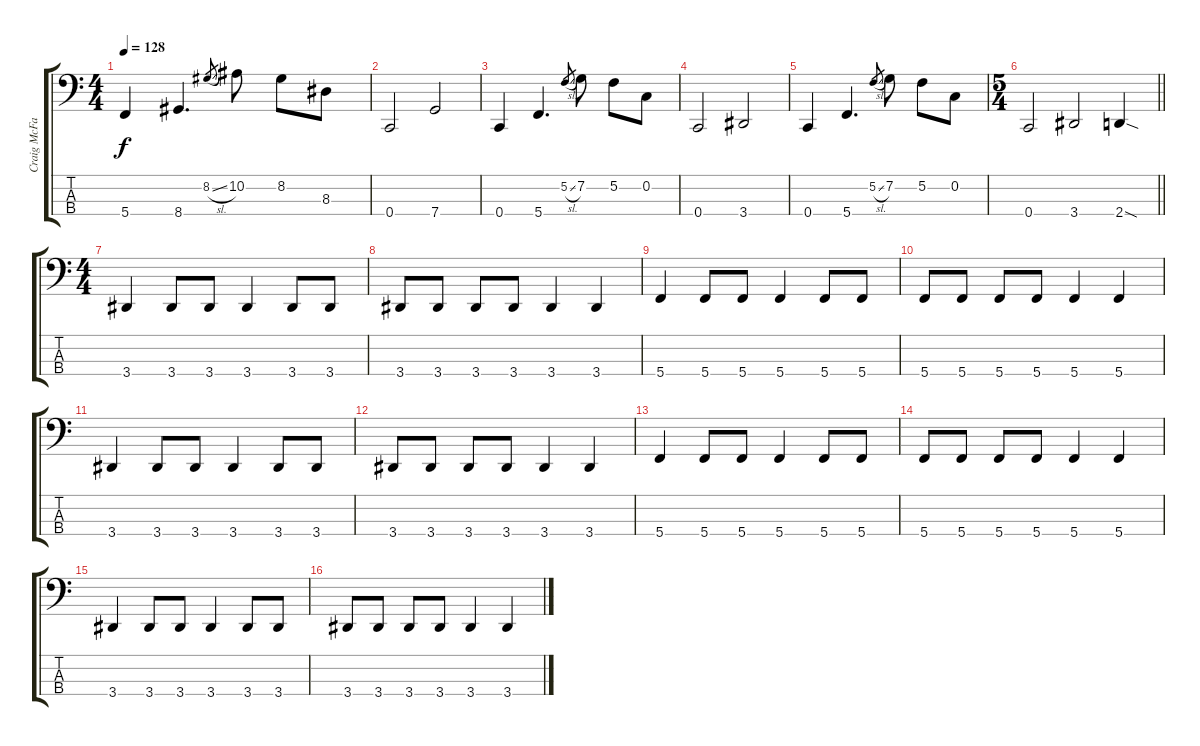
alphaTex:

\track ("Craig McFarland" "Craig McFa") {instrument electricbasspick}
\staff {score tabs}
\tuning (G2 C2 G1 C1) {hide}
\ts (4 4)
\tempo 128
\clef f4
\ks c
5.4.4{dy f} 8.4.4{d} 8.2{sl}.8{gr} 10.2.8 8.2.8 8.3.8 |
0.4.2 7.4.2 |
0.4.4 5.4.4{d} 5.2{sl}.8{gr} 7.2.8 5.2.8 0.2.8 |
0.4.2 3.4.2 |
0.4.4 5.4.4{d} 5.2{sl}.8{gr} 7.2.8 5.2.8 0.2.8 |
\ts (5 4)
\barLineRight lightlight
0.4.2 3.4.2 2.4{sod}.4 |
\ts (4 4)
3.4.4 3.4.8 3.4.8 3.4.4 3.4.8 3.4.8 |
3.4.8 3.4.8 3.4.8 3.4.8 3.4.4 3.4.4 |
5.4.4 5.4.8 5.4.8 5.4.4 5.4.8 5.4.8 |
5.4.8 5.4.8 5.4.8 5.4.8 5.4.4 5.4.4 |
3.4.4 3.4.8 3.4.8 3.4.4 3.4.8 3.4.8 |
3.4.8 3.4.8 3.4.8 3.4.8 3.4.4 3.4.4 |
5.4.4 5.4.8 5.4.8 5.4.4 5.4.8 5.4.8 |
5.4.8 5.4.8 5.4.8 5.4.8 5.4.4 5.4.4 |
3.4.4 3.4.8 3.4.8 3.4.4 3.4.8 3.4.8 |
3.4.8 3.4.8 3.4.8 3.4.8 3.4.4 3.4.4
